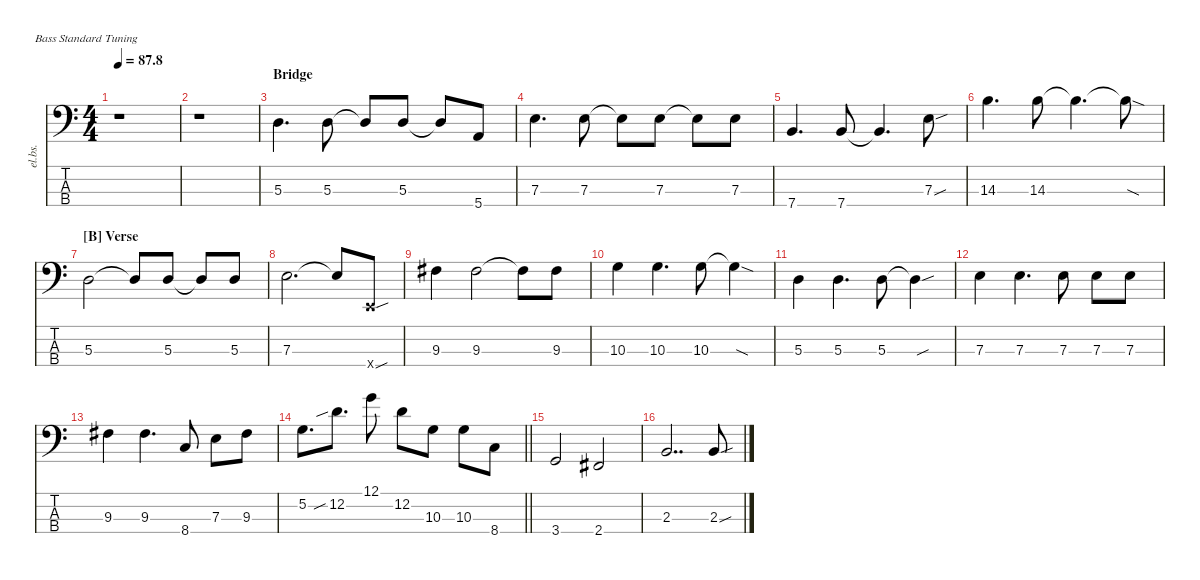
\defaultSystemsLayout 4
\hideDynamics
\bracketExtendMode nobrackets
\track ("Electric Bass" "el.bs.") {mute instrument electricbassfinger}
\staff {score tabs}
\tuning (G2 D2 A1 E1)
\ts (4 4)
\tempo
87.8
\accidentals auto
\clef f4
\ottava regular
\simile none
\ks c
r.1{dy mf beam Down} |
r.1{beam Down} |
\section ("" "Bridge")
5.3.4{d beam Down} 5.3.8{beam Down} 5.3{t}.8{beam Up} 5.3.8{beam Up} 5.3{t}.8{beam Up} 5.4.8{beam Up} |
7.3.4{d beam Down} 7.3.8{beam Down} 7.3{t}.8{beam Down} 7.3.8{beam Down} 7.3{t}.8{beam Down} 7.3.8{beam Down} |
7.4.4{d beam Up} 7.4.8{beam Up} 7.4{t}.4{d beam Up} 7.3{sou}.8{beam Down} |
14.3.4{d beam Down} 14.3.8{beam Down} 14.3{t}.4{d beam Down} 14.3{sod t}.8{beam Down} |
\section ("B" "Verse")
5.3.2{beam Down} 5.3{t}.8{beam Up} 5.3.8{beam Up} 5.3{t}.8{beam Up} 5.3.8{beam Up} |
7.3.2{d beam Down} 7.3{t}.8{beam Up} 0.4{sou x}.8{beam Up} |
9.3{acc #}.4{beam Down} 9.3{acc #}.2{beam Down} 9.3{t acc #}.8{beam Down} 9.3{acc #}.8{beam Down} |
10.3.4{beam Down} 10.3.4{d beam Down} 10.3.8{beam Down} 10.3{sod t}.4{beam Down} |
5.3.4{beam Down} 5.3.4{d beam Down} 5.3.8{beam Down} 5.3{sou t}.4{beam Down} |
7.3.4{beam Down} 7.3.4{d beam Down} 7.3.8{beam Down} 7.3.8{beam Down} 7.3.8{beam Down} |
9.3{acc #}.4{beam Down} 9.3{acc #}.4{d beam Down} 8.4.8{beam Up} 7.3.8{beam Down} 9.3{acc #}.8{beam Down} |
\barLineRight lightlight
5.2.8{d beam Down} 12.2{sib}.8{d beam Down} 12.1.8{beam Down} 12.2.8{beam Down} 10.3.8{beam Down} 10.3.8{beam Down} 8.4.8{beam Down} |
3.4.2{beam Up} 2.4{acc #}.2{beam Up} |
2.3.2{dd beam Up} 2.3{sou}.8{beam Up}
